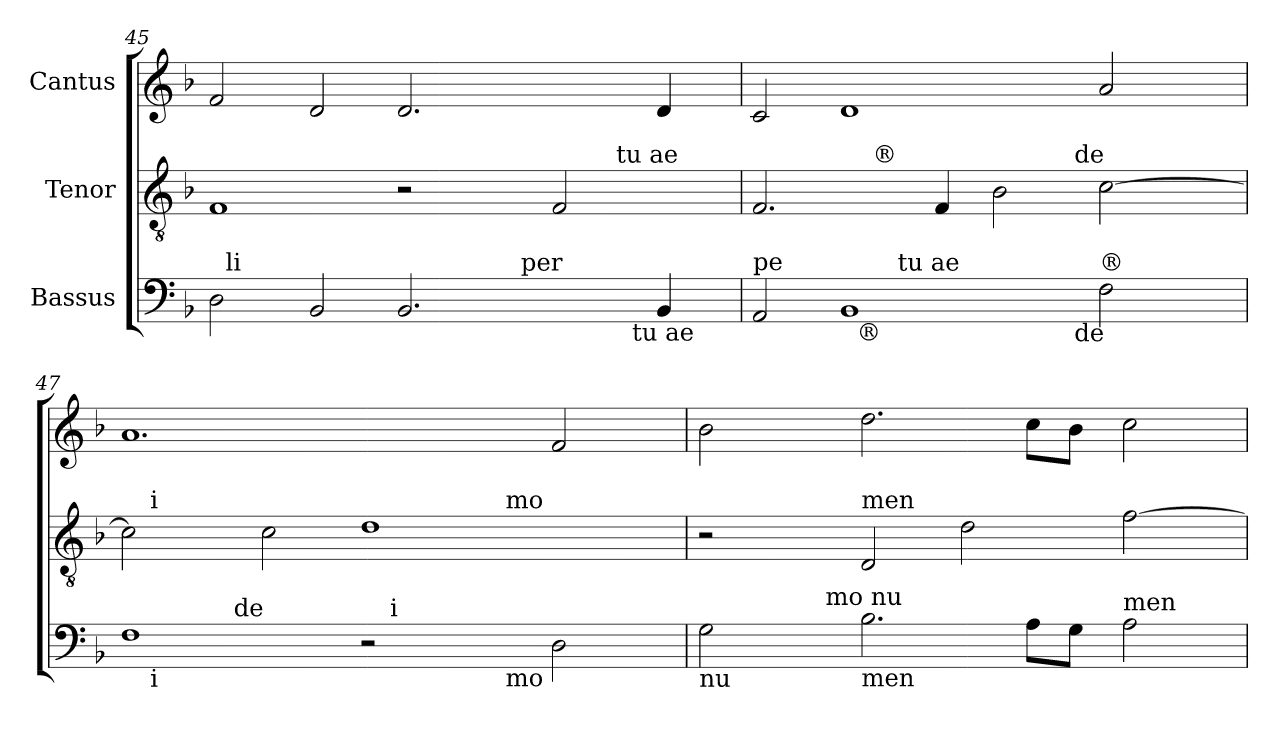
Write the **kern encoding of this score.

**kern	**kern	**kern
*part3	*part2	*part1
*staff3	*staff2	*staff1
*I"Bassus	*I"Tenor	*I"Cantus
*clefF4	*clefGv2	*clefG2
*ITrd7c12	*	*
*k[b-]	*k[b-]	*k[b-]
*F:	*F:	*F:
=45	=45	=45
!	!LO:TX:a:t=li per pe	!
!LO:TX:b:t=li per pe	!	!
*^	*^	*
*	*^	*	*	*
*	*	*^	*	*	*
2DD\	32ryy	1ryy	1ryy	1F	1ryy	2f/
!	!LO:TX:a:t=li	!	!	!	!	!
.	1ryy	.	.	.	.	.
2BBB-/	.	.	.	.	.	2d/
2.BBB-/	.	4ryy	2ryy	2r	2ryy	2.d/
.	2ryy	.	.	.	.	.
.	.	8ryy	.	.	.	.
.	.	32ryy	.	.	.	.
!	!	!LO:TX:a:t=per	!	!	!	!
.	.	2ryy	.	.	.	.
.	.	.	8.ryy	2F/	8ryy	.
.	4...ryy	.	.	.	.	.
.	.	.	.	.	32ryy	.
!	!	!	!	!	!LO:TX:a:t=tu ae	!
.	.	.	.	.	4ryy	.
!	!	!	!LO:TX:b:t=tu ae	!	!	!
.	.	.	4ryy	.	.	.
4BBB-/	.	.	.	.	.	4d/
.	.	16.ryy	.	.	16.ryy	.
.	.	.	16ryy	.	.	.
=46	=46	=46	=46	=46	=46	=46
!LO:TX:a:t=pe	!	!	!	!	!	!
*	*	*	*	*	*^	*
2AAA/	2ryy	2ryy	1ryy	2.F/	2ryy	1ryy	2c/
1BBB-	32ryy	8ryy	.	.	16ryy	.	1d
!	!LO:TX:b:t=®	!	!	!	!	!	!
.	1ryy	.	.	.	.	.	.
!	!	!	!	!	!LO:TX:a:t=®	!	!
.	.	.	.	.	1ryy	.	.
!	!	!LO:TX:a:t=tu ae	!	!	!	!	!
.	.	1ryy	.	.	.	.	.
.	.	.	.	4F/	.	.	.
.	.	.	4..ryy	2B-\	.	4..ryy	.
!	!	!	!	!	!	!LO:TX:a:t=de	!
!	!	!	!LO:TX:b:t=de	!	!	!	!
.	.	.	2ryy	.	.	2ryy	.
!LO:TX:a:t=®	!	!	!	!	!	!	!
2FF\	.	.	.	[>2c\	.	.	2a/
.	4...ryy	.	.	.	.	.	.
.	.	.	.	.	4..ryy	.	.
.	.	4.ryy	.	.	.	.	.
.	.	.	16ryy	.	.	16ryy	.
=47	=47	=47	=47	=47	=47	=47	=47
1FF	16ryy	4..ryy	1ryy	2c\]	16ryy	1ryy	1.a
!	!	!	!	!	!LO:TX:a:t=i	!	!
!	!LO:TX:b:t=i	!	!	!	!	!	!
.	1ryy	.	.	.	1ryy	.	.
!	!	!LO:TX:a:t=de	!	!	!	!	!
.	.	1ryy	.	.	.	.	.
.	.	.	.	2c\	.	.	.
2r	.	.	4ryy	1d	.	4ryy	.
!	!LO:TX:a:t=i	!	!	!	!	!	!
.	2...ryy	.	.	.	2...ryy	.	.
.	.	.	8ryy	.	.	8ryy	.
.	.	.	32ryy	.	.	32ryy	.
!	!	!	!	!	!	!LO:TX:a:t=mo	!
!	!	!	!LO:TX:b:t=mo	!	!	!	!
.	.	.	2ryy	.	.	2ryy	.
.	.	2ryy	.	.	.	.	.
2DD\	.	.	.	.	.	.	2f/
.	.	.	16.ryy	.	.	16.ryy	.
.	.	16ryy	.	.	.	.	.
=48	=48	=48	=48	=48	=48	=48	=48
!	!	!	!	!LO:TX:a:t=nu	!	!	!
!LO:TX:b:t=nu	!	!	!	!	!	!	!
*	*v	*v	*v	*	*	*	*
*	*	*v	*v	*v	*
2GG\	4ryy	2r	2b-\
.	8ryy	.	.
.	32ryy	.	.
!	!LO:TX:a:t=mo nu	!	!
.	1ryy	.	.
!	!	!LO:TX:a:t=men	!
!LO:TX:b:t=men	!	!	!
2.BB-\	.	2D/	2.dd\
.	.	2d\	.
8AA\L	.	.	8cc\L
8GG\J	.	.	8b-\J
.	2ryy	.	.
!LO:TX:a:t=men	!	!	!
2AA\	.	[<2f\	2cc\
.	16.ryy	.	.
*v	*v	*	*
=	=	=
*-	*-	*-
